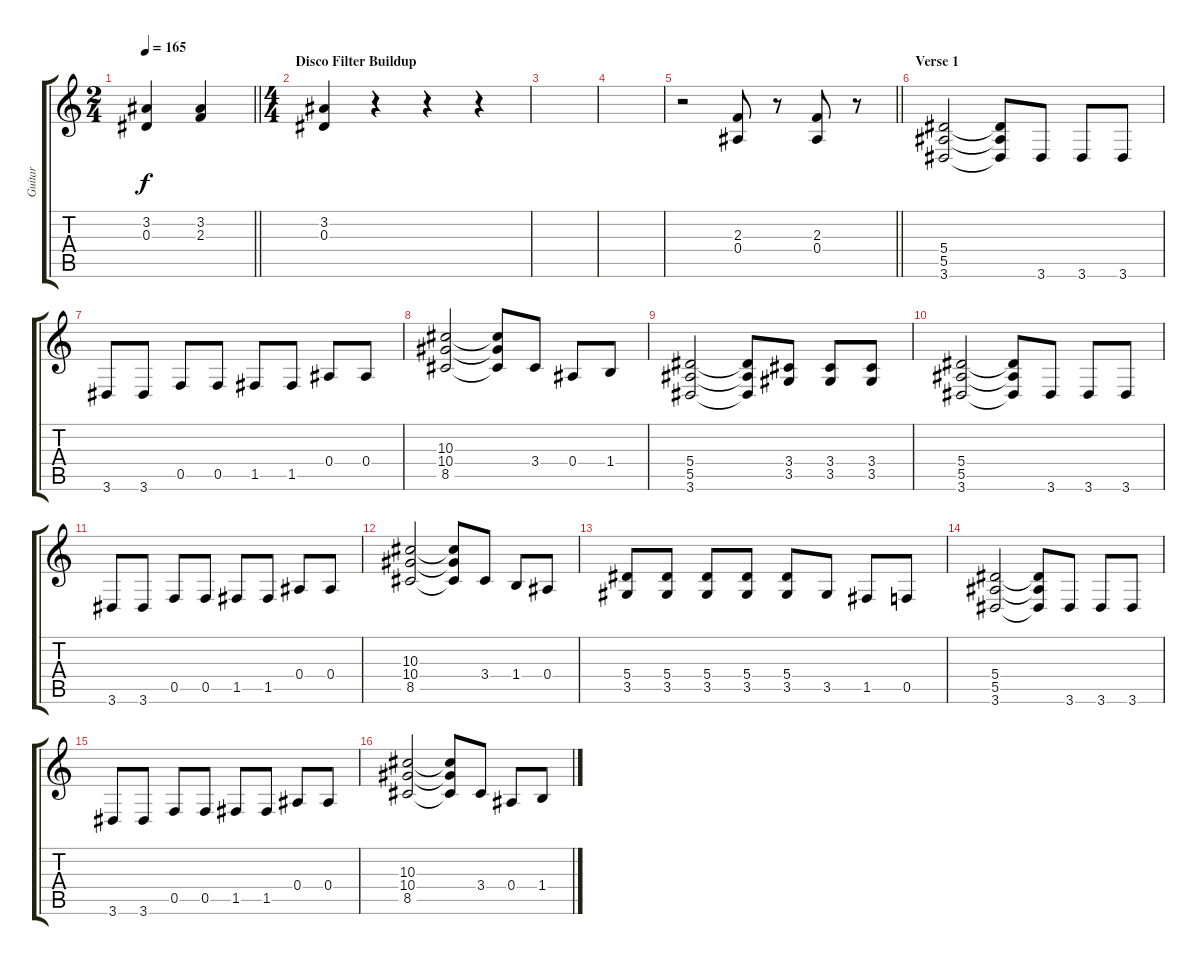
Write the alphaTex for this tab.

\track ("Guitar" "Guitar") {instrument distortionguitar}
\staff {score tabs}
\tuning (C4 G3 Eb3 Bb2 F2 C2) {hide}
\ts (2 4)
\tempo 165
\clef g2
\barLineRight lightlight
\ks c
(3.2 0.3).4{dy f} (3.2 2.3).4 |
\ts (4 4)
\section ("" "Disco Filter Buildup")
(3.2 0.3).4 r.4 r.4 r.4 |
|
|
\barLineRight lightlight
r.2 (2.3 0.4).8 r.8 (2.3 0.4).8 r.8 |
\section ("" "Verse 1")
(5.4 5.5 3.6).2 (5.4{t} 5.5{t} 3.6{t}).8 3.6.8 3.6.8 3.6.8 |
3.6.8 3.6.8 0.5.8 0.5.8 1.5.8 1.5.8 0.4.8 0.4.8 |
(10.3 10.4 8.5).2 (10.3{t} 10.4{t} 8.5{t}).8 3.4.8 0.4.8 1.4.8 |
(5.4 5.5 3.6).2 (5.4{t} 5.5{t} 3.6{t}).8 (3.4 3.5).8 (3.4 3.5).8 (3.4 3.5).8 |
(5.4 5.5 3.6).2 (5.4{t} 5.5{t} 3.6{t}).8 3.6.8 3.6.8 3.6.8 |
3.6.8 3.6.8 0.5.8 0.5.8 1.5.8 1.5.8 0.4.8 0.4.8 |
(10.3 10.4 8.5).2 (10.3{t} 10.4{t} 8.5{t}).8 3.4.8 1.4.8 0.4.8 |
(5.4 3.5).8 (5.4 3.5).8 (5.4 3.5).8 (5.4 3.5).8 (5.4 3.5).8 3.5.8 1.5.8 0.5.8 |
(5.4 5.5 3.6).2 (5.4{t} 5.5{t} 3.6{t}).8 3.6.8 3.6.8 3.6.8 |
3.6.8 3.6.8 0.5.8 0.5.8 1.5.8 1.5.8 0.4.8 0.4.8 |
(10.3 10.4 8.5).2 (10.3{t} 10.4{t} 8.5{t}).8 3.4.8 0.4.8 1.4.8
